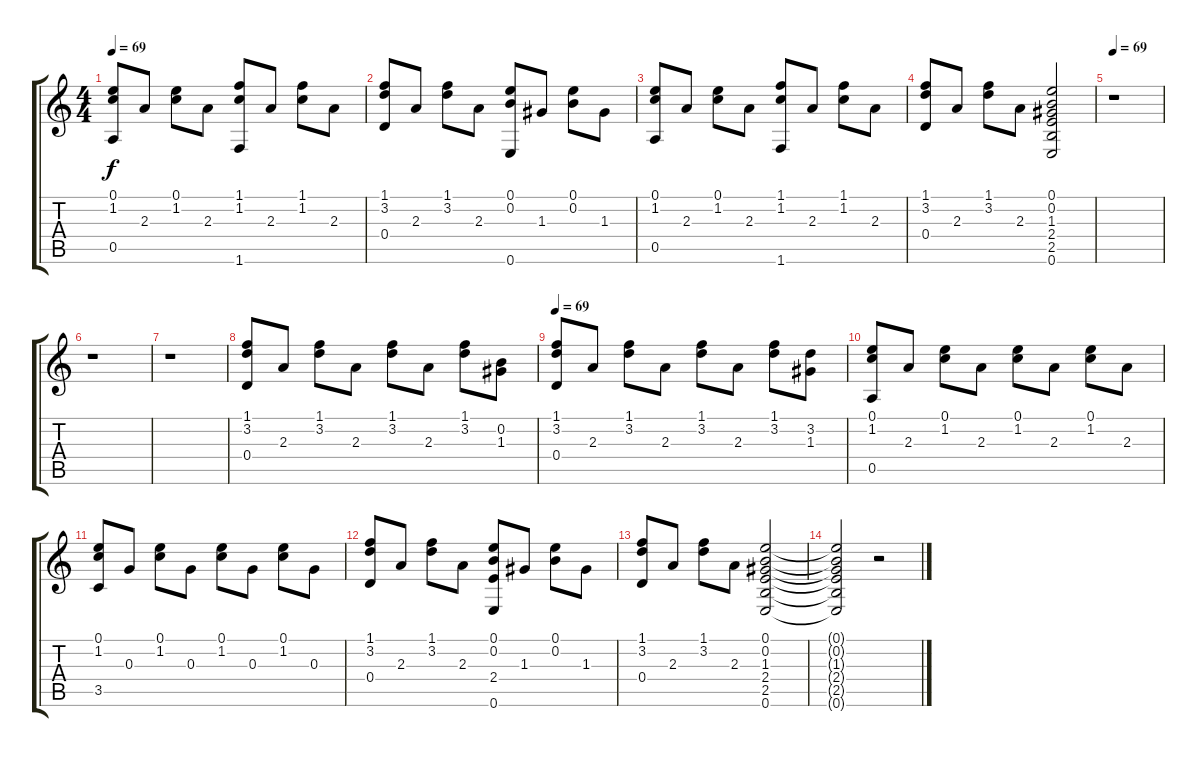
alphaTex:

\track "" {instrument acousticguitarnylon}
\staff {score tabs}
\tuning (E4 B3 G3 D3 A2 E2) {hide}
\ts (4 4)
\tempo 69
\clef g2
\ks c
(0.1 1.2 0.5).8{dy f} 2.3.8 (0.1 1.2).8 2.3.8 (1.1 1.2 1.6).8 2.3.8 (1.1 1.2).8 2.3.8 |
(1.1 3.2 0.4).8 2.3.8 (1.1 3.2).8 2.3.8 (0.1 0.2 0.6).8 1.3.8 (0.1 0.2).8 1.3.8 |
(0.1 1.2 0.5).8 2.3.8 (0.1 1.2).8 2.3.8 (1.1 1.2 1.6).8 2.3.8 (1.1 1.2).8 2.3.8 |
(1.1 3.2 0.4).8 2.3.8 (1.1 3.2).8 2.3.8 (0.1 0.2 1.3 2.4 2.5 0.6).2 |
\tempo 69
r.1 |
r.1 |
r.1 |
(1.1 3.2 0.4).8 2.3.8 (1.1 3.2).8 2.3.8 (1.1 3.2).8 2.3.8 (1.1 3.2).8 (0.2 1.3).8 |
\tempo 69
(1.1 3.2 0.4).8 2.3.8 (1.1 3.2).8 2.3.8 (1.1 3.2).8 2.3.8 (1.1 3.2).8 (3.2 1.3).8 |
(0.1 1.2 0.5).8 2.3.8 (0.1 1.2).8 2.3.8 (0.1 1.2).8 2.3.8 (0.1 1.2).8 2.3.8 |
(0.1 1.2 3.5).8 0.3.8 (0.1 1.2).8 0.3.8 (0.1 1.2).8 0.3.8 (0.1 1.2).8 0.3.8 |
(1.1 3.2 0.4).8 2.3.8 (1.1 3.2).8 2.3.8 (0.1 0.2 2.4 0.6).8 1.3.8 (0.1 0.2).8 1.3.8 |
(1.1 3.2 0.4).8 2.3.8 (1.1 3.2).8 2.3.8 (0.1 0.2 1.3 2.4 2.5 0.6).2 |
(0.1{t} 0.2{t} 1.3{t} 2.4{t} 2.5{t} 0.6{t}).2 r.2
